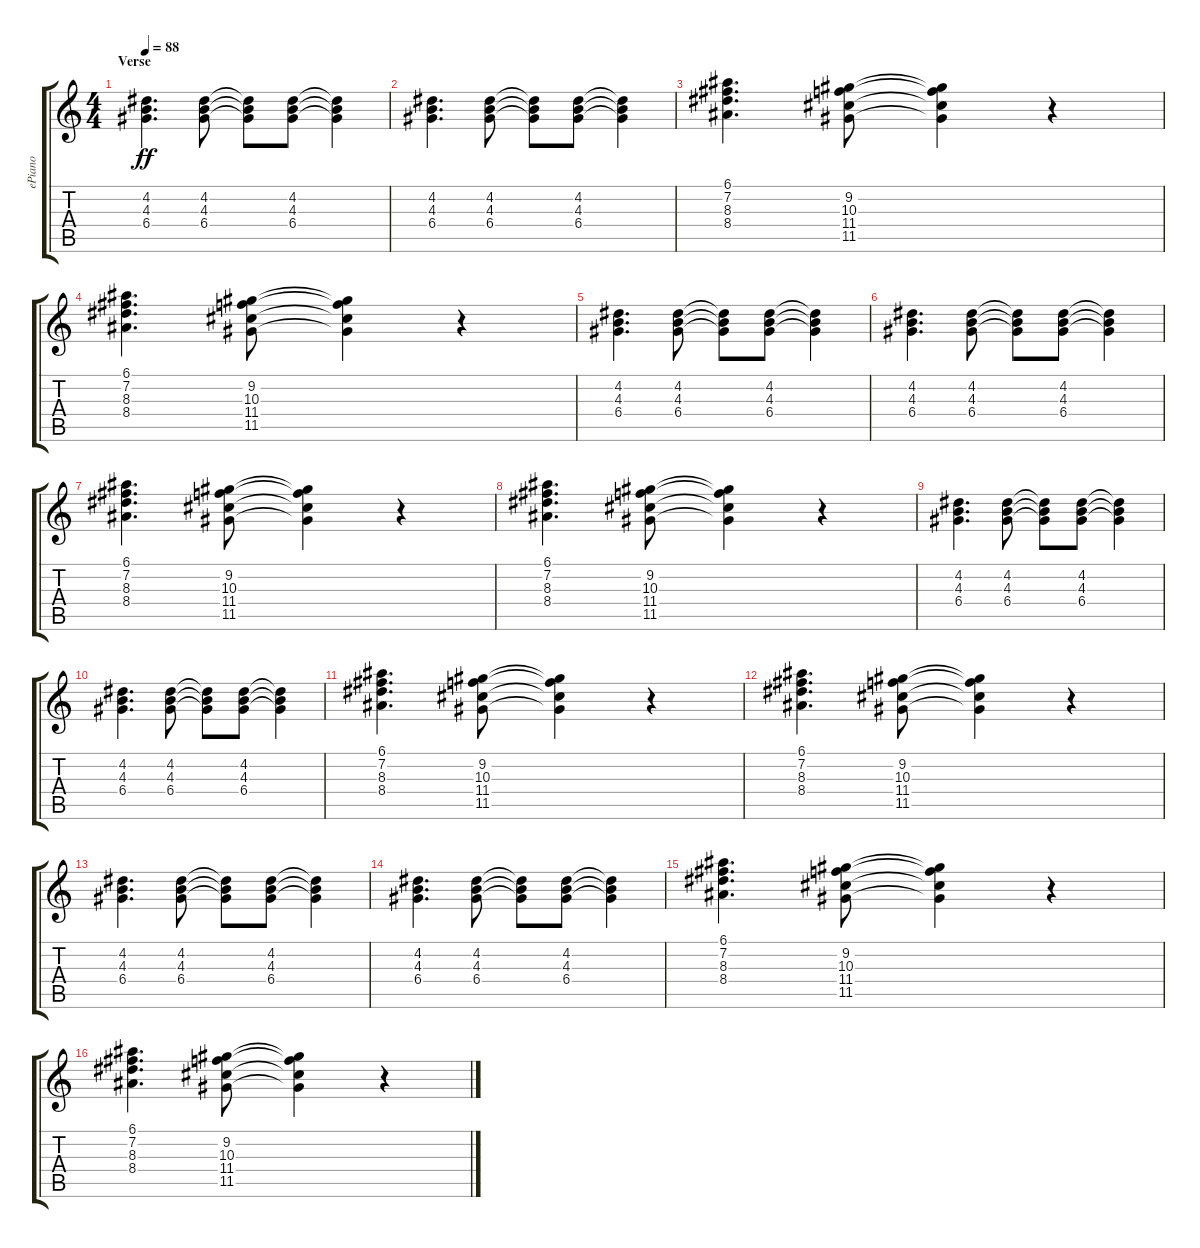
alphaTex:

\track ("ePiano" "ePiano") {solo instrument acousticguitarsteel}
\staff {score tabs}
\tuning (E4 B3 G3 D3 A2 E2) {hide}
\ts (4 4)
\section ("" "Verse")
\tempo 88
\clef g2
\ks aminor
(4.2 4.3 6.4).4{d dy ff} (4.2 4.3 6.4).8 (4.2{t} 4.3{t} 6.4{t}).8 (4.2 4.3 6.4).8 (4.2{t} 4.3{t} 6.4{t}).4 |
(4.2 4.3 6.4).4{d} (4.2 4.3 6.4).8 (4.2{t} 4.3{t} 6.4{t}).8 (4.2 4.3 6.4).8 (4.2{t} 4.3{t} 6.4{t}).4 |
(6.1 7.2 8.3 8.4).4{d} (9.2 10.3 11.4 11.5).8 (9.2{t} 10.3{t} 11.4{t} 11.5{t}).4 r.4 |
(6.1 7.2 8.3 8.4).4{d} (9.2 10.3 11.4 11.5).8 (9.2{t} 10.3{t} 11.4{t} 11.5{t}).4 r.4 |
(4.2 4.3 6.4).4{d} (4.2 4.3 6.4).8 (4.2{t} 4.3{t} 6.4{t}).8 (4.2 4.3 6.4).8 (4.2{t} 4.3{t} 6.4{t}).4 |
(4.2 4.3 6.4).4{d} (4.2 4.3 6.4).8 (4.2{t} 4.3{t} 6.4{t}).8 (4.2 4.3 6.4).8 (4.2{t} 4.3{t} 6.4{t}).4 |
(6.1 7.2 8.3 8.4).4{d} (9.2 10.3 11.4 11.5).8 (9.2{t} 10.3{t} 11.4{t} 11.5{t}).4 r.4 |
(6.1 7.2 8.3 8.4).4{d} (9.2 10.3 11.4 11.5).8 (9.2{t} 10.3{t} 11.4{t} 11.5{t}).4 r.4 |
(4.2 4.3 6.4).4{d} (4.2 4.3 6.4).8 (4.2{t} 4.3{t} 6.4{t}).8 (4.2 4.3 6.4).8 (4.2{t} 4.3{t} 6.4{t}).4 |
(4.2 4.3 6.4).4{d} (4.2 4.3 6.4).8 (4.2{t} 4.3{t} 6.4{t}).8 (4.2 4.3 6.4).8 (4.2{t} 4.3{t} 6.4{t}).4 |
(6.1 7.2 8.3 8.4).4{d} (9.2 10.3 11.4 11.5).8 (9.2{t} 10.3{t} 11.4{t} 11.5{t}).4 r.4 |
(6.1 7.2 8.3 8.4).4{d} (9.2 10.3 11.4 11.5).8 (9.2{t} 10.3{t} 11.4{t} 11.5{t}).4 r.4 |
(4.2 4.3 6.4).4{d} (4.2 4.3 6.4).8 (4.2{t} 4.3{t} 6.4{t}).8 (4.2 4.3 6.4).8 (4.2{t} 4.3{t} 6.4{t}).4 |
(4.2 4.3 6.4).4{d} (4.2 4.3 6.4).8 (4.2{t} 4.3{t} 6.4{t}).8 (4.2 4.3 6.4).8 (4.2{t} 4.3{t} 6.4{t}).4 |
(6.1 7.2 8.3 8.4).4{d} (9.2 10.3 11.4 11.5).8 (9.2{t} 10.3{t} 11.4{t} 11.5{t}).4 r.4 |
(6.1 7.2 8.3 8.4).4{d} (9.2 10.3 11.4 11.5).8 (9.2{t} 10.3{t} 11.4{t} 11.5{t}).4 r.4
